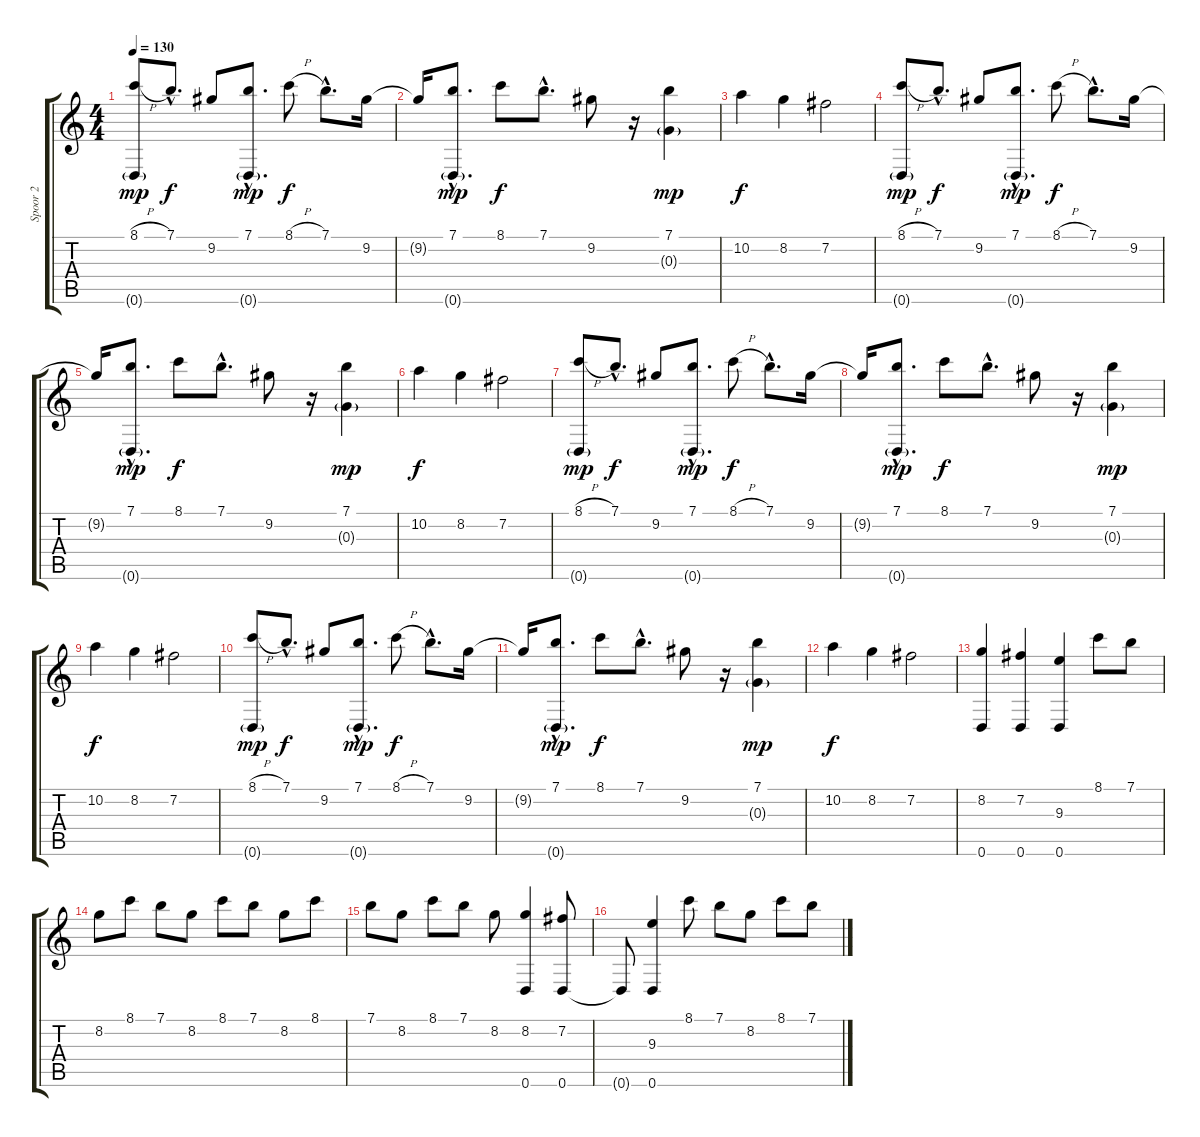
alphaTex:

\track ("Spoor 2" "Spoor 2") {instrument electricguitarclean}
\staff {score tabs}
\tuning (E4 B3 G3 D3 A2 D2) {hide}
\ts (4 4)
\tempo 130
\clef g2
\ks c
(8.1{h} 0.6{g}).8{dy mp instrument electricguitarclean} 7.1{hac}.8{d dy f} 9.2.8 (7.1{hac} 0.6{g hac}).8{d dy mp} 8.1{h}.8{dy f} 7.1{hac}.8{d} 9.2.16 |
9.2{t}.16 (7.1{hac} 0.6{g hac}).8{d dy mp} 8.1.8{dy f} 7.1{hac}.8{d} 9.2.8 r.16 (7.1 0.3{g}).4{dy mp} |
10.2.4{dy f} 8.2.4 7.2.2 |
(8.1{h} 0.6{g}).8{dy mp} 7.1{hac}.8{d dy f} 9.2.8 (7.1{hac} 0.6{g hac}).8{d dy mp} 8.1{h}.8{dy f} 7.1{hac}.8{d} 9.2.16 |
9.2{t}.16 (7.1{hac} 0.6{g hac}).8{d dy mp} 8.1.8{dy f} 7.1{hac}.8{d} 9.2.8 r.16 (7.1 0.3{g}).4{dy mp} |
10.2.4{dy f} 8.2.4 7.2.2 |
(8.1{h} 0.6{g}).8{dy mp} 7.1{hac}.8{d dy f} 9.2.8 (7.1{hac} 0.6{g hac}).8{d dy mp} 8.1{h}.8{dy f} 7.1{hac}.8{d} 9.2.16 |
9.2{t}.16 (7.1{hac} 0.6{g hac}).8{d dy mp} 8.1.8{dy f} 7.1{hac}.8{d} 9.2.8 r.16 (7.1 0.3{g}).4{dy mp} |
10.2.4{dy f} 8.2.4 7.2.2 |
(8.1{h} 0.6{g}).8{dy mp} 7.1{hac}.8{d dy f} 9.2.8 (7.1{hac} 0.6{g hac}).8{d dy mp} 8.1{h}.8{dy f} 7.1{hac}.8{d} 9.2.16 |
9.2{t}.16 (7.1{hac} 0.6{g hac}).8{d dy mp} 8.1.8{dy f} 7.1{hac}.8{d} 9.2.8 r.16 (7.1 0.3{g}).4{dy mp} |
10.2.4{dy f} 8.2.4 7.2.2 |
(8.2 0.6).4 (7.2 0.6).4 (9.3 0.6).4 8.1.8 7.1.8 |
8.2.8 8.1.8 7.1.8 8.2.8 8.1.8 7.1.8 8.2.8 8.1.8 |
7.1.8 8.2.8 8.1.8 7.1.8 8.2.8 (8.2 0.6).4 (7.2 0.6).8 |
0.6{t}.8 (9.3 0.6).4 8.1.8 7.1.8 8.2.8 8.1.8 7.1.8
